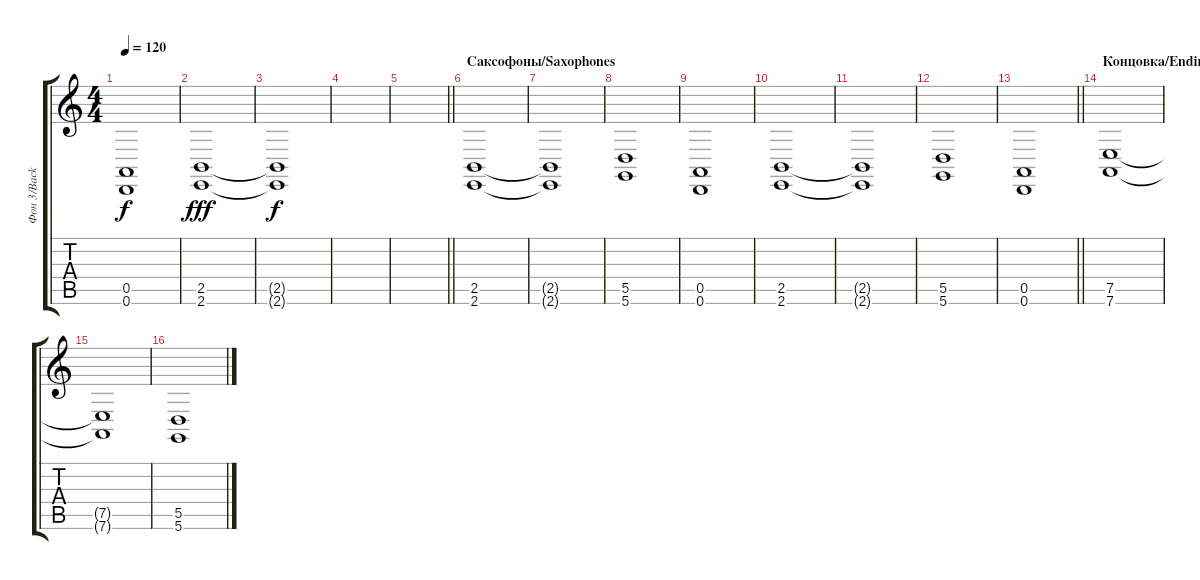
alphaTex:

\track ("Фон 3/Background 3" "Фон 3/Back") {instrument stringensemble1}
\staff {score tabs}
\tuning (E4 B3 G3 D3 A2 D2) {hide}
\ts (4 4)
\tempo 120
\clef g2
\ks c
(0.5 0.6).1{dy f} |
(2.5 2.6).1{dy fff} |
(2.5{t} 2.6{t}).1{dy f} |
|
\barLineRight lightlight
|
\section ("" "Саксофоны/Saxophones")
(2.5 2.6).1{volume 7} |
(2.5{t} 2.6{t}).1 |
(5.5 5.6).1 |
(0.5 0.6).1 |
(2.5 2.6).1 |
(2.5{t} 2.6{t}).1 |
(5.5 5.6).1 |
\barLineRight lightlight
(0.5 0.6).1 |
\section ("" "Концовка/Ending")
(7.5 7.6).1{volume 5} |
(7.5{t} 7.6{t}).1 |
(5.5 5.6).1
